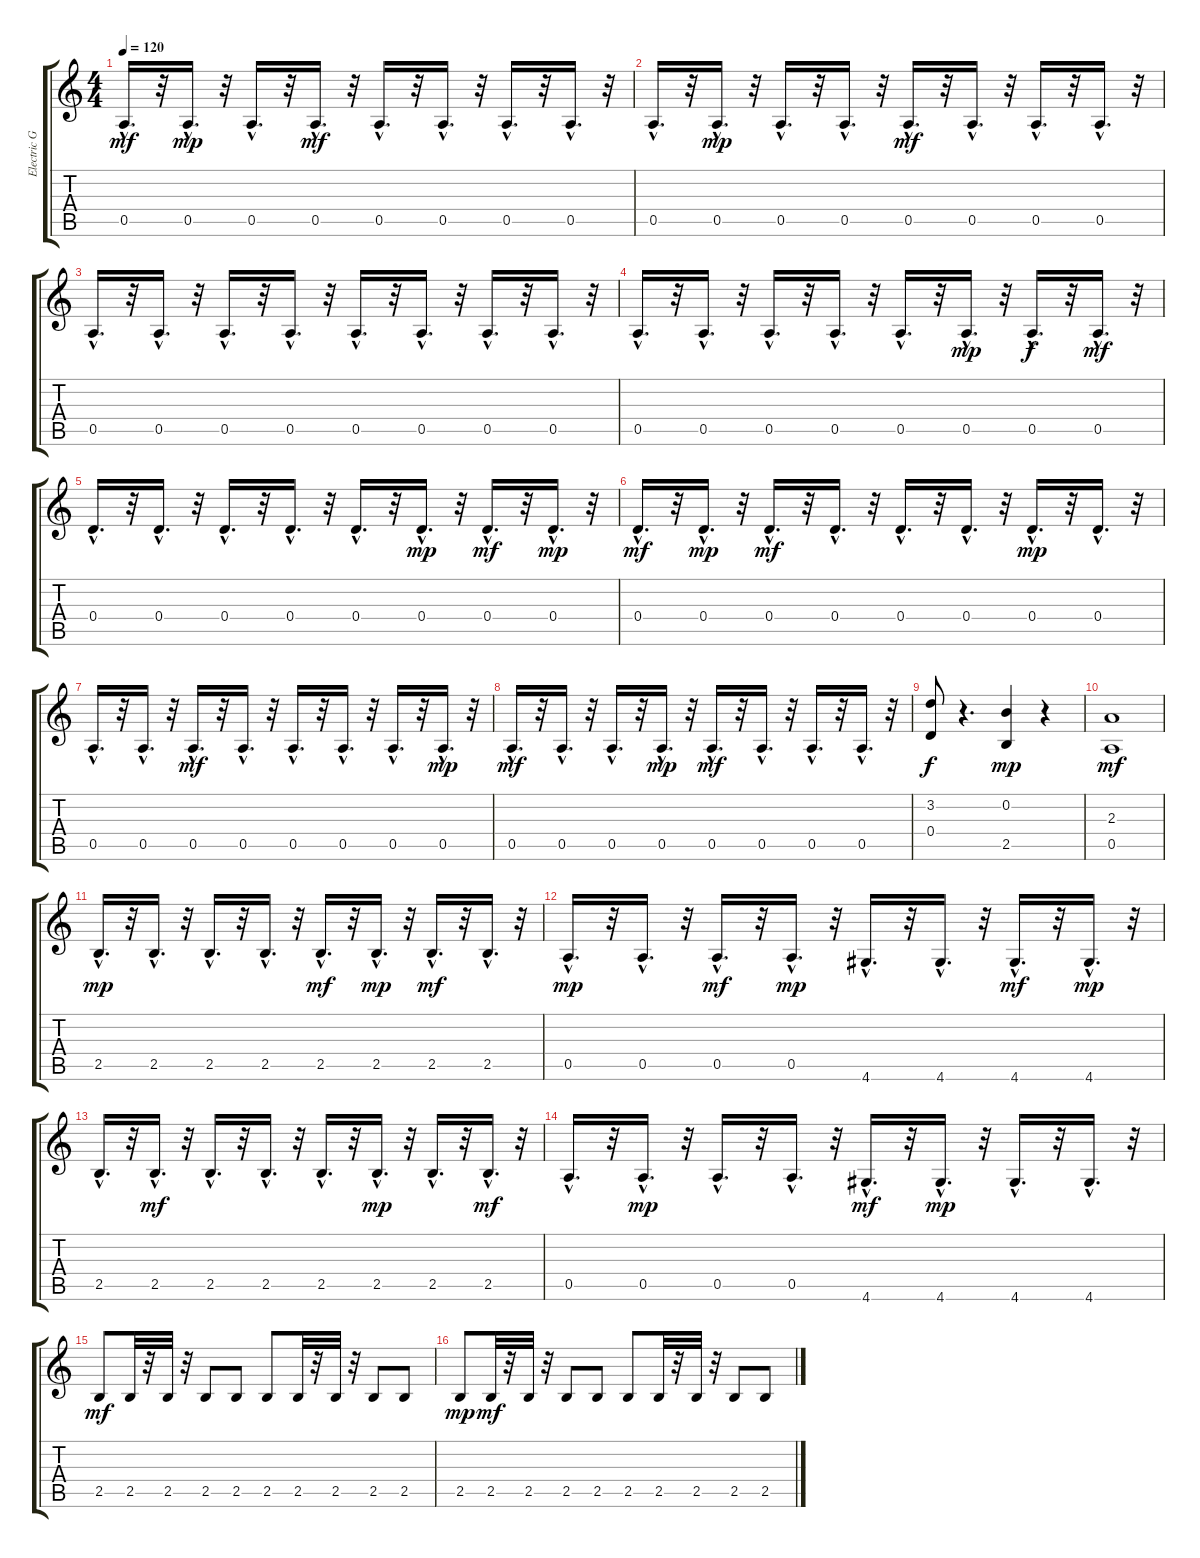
\track ("Electric Guitar" "Electric G") {instrument distortionguitar}
\staff {score tabs}
\tuning (E4 B3 G3 D3 A2 E2) {hide}
\ts (4 4)
\tempo 120
\clef g2
\ks c
0.5{hac}.16{d dy mf} r.32 0.5{hac}.16{d dy mp} r.32 0.5{hac}.16{d} r.32 0.5{hac}.16{d dy mf} r.32 0.5{hac}.16{d} r.32 0.5{hac}.16{d} r.32 0.5{hac}.16{d} r.32 0.5{hac}.16{d} r.32 |
0.5{hac}.16{d} r.32 0.5{hac}.16{d dy mp} r.32 0.5{hac}.16{d} r.32 0.5{hac}.16{d} r.32 0.5{hac}.16{d dy mf} r.32 0.5{hac}.16{d} r.32 0.5{hac}.16{d} r.32 0.5{hac}.16{d} r.32 |
0.5{hac}.16{d} r.32 0.5{hac}.16{d} r.32 0.5{hac}.16{d} r.32 0.5{hac}.16{d} r.32 0.5{hac}.16{d} r.32 0.5{hac}.16{d} r.32 0.5{hac}.16{d} r.32 0.5{hac}.16{d} r.32 |
0.5{hac}.16{d} r.32 0.5{hac}.16{d} r.32 0.5{hac}.16{d} r.32 0.5{hac}.16{d} r.32 0.5{hac}.16{d} r.32 0.5{hac}.16{d dy mp} r.32 0.5{hac}.16{d dy f} r.32 0.5{hac}.16{d dy mf} r.32 |
0.4{hac}.16{d} r.32 0.4{hac}.16{d} r.32 0.4{hac}.16{d} r.32 0.4{hac}.16{d} r.32 0.4{hac}.16{d} r.32 0.4{hac}.16{d dy mp} r.32 0.4{hac}.16{d dy mf} r.32 0.4{hac}.16{d dy mp} r.32 |
0.4{hac}.16{d dy mf} r.32 0.4{hac}.16{d dy mp} r.32 0.4{hac}.16{d dy mf} r.32 0.4{hac}.16{d} r.32 0.4{hac}.16{d} r.32 0.4{hac}.16{d} r.32 0.4{hac}.16{d dy mp} r.32 0.4{hac}.16{d} r.32 |
0.5{hac}.16{d} r.32 0.5{hac}.16{d} r.32 0.5{hac}.16{d dy mf} r.32 0.5{hac}.16{d} r.32 0.5{hac}.16{d} r.32 0.5{hac}.16{d} r.32 0.5{hac}.16{d} r.32 0.5{hac}.16{d dy mp} r.32 |
0.5{hac}.16{d dy mf} r.32 0.5{hac}.16{d} r.32 0.5{hac}.16{d} r.32 0.5{hac}.16{d dy mp} r.32 0.5{hac}.16{d dy mf} r.32 0.5{hac}.16{d} r.32 0.5{hac}.16{d} r.32 0.5{hac}.16{d} r.32 |
(3.2 0.4).8{dy f} r.4{d} (0.2 2.5).4{dy mp} r.4 |
(2.3 0.5).1{dy mf} |
2.5{hac}.16{d dy mp} r.32 2.5{hac}.16{d} r.32 2.5{hac}.16{d} r.32 2.5{hac}.16{d} r.32 2.5{hac}.16{d dy mf} r.32 2.5{hac}.16{d dy mp} r.32 2.5{hac}.16{d dy mf} r.32 2.5{hac}.16{d} r.32 |
0.5{hac}.16{d dy mp} r.32 0.5{hac}.16{d} r.32 0.5{hac}.16{d dy mf} r.32 0.5{hac}.16{d dy mp} r.32 4.6{hac}.16{d} r.32 4.6{hac}.16{d} r.32 4.6{hac}.16{d dy mf} r.32 4.6{hac}.16{d dy mp} r.32 |
2.5{hac}.16{d} r.32 2.5{hac}.16{d dy mf} r.32 2.5{hac}.16{d} r.32 2.5{hac}.16{d} r.32 2.5{hac}.16{d} r.32 2.5{hac}.16{d dy mp} r.32 2.5{hac}.16{d} r.32 2.5{hac}.16{d dy mf} r.32 |
0.5{hac}.16{d} r.32 0.5{hac}.16{d dy mp} r.32 0.5{hac}.16{d} r.32 0.5{hac}.16{d} r.32 4.6{hac}.16{d dy mf} r.32 4.6{hac}.16{d dy mp} r.32 4.6{hac}.16{d} r.32 4.6{hac}.16{d} r.32 |
2.5.8{dy mf} 2.5.32 r.32 2.5.32 r.32 2.5.8 2.5.8 2.5.8 2.5.32 r.32 2.5.32 r.32 2.5.8 2.5.8 |
2.5.8{dy mp} 2.5.32{dy mf} r.32 2.5.32 r.32 2.5.8 2.5.8 2.5.8 2.5.32 r.32 2.5.32 r.32 2.5.8 2.5.8
